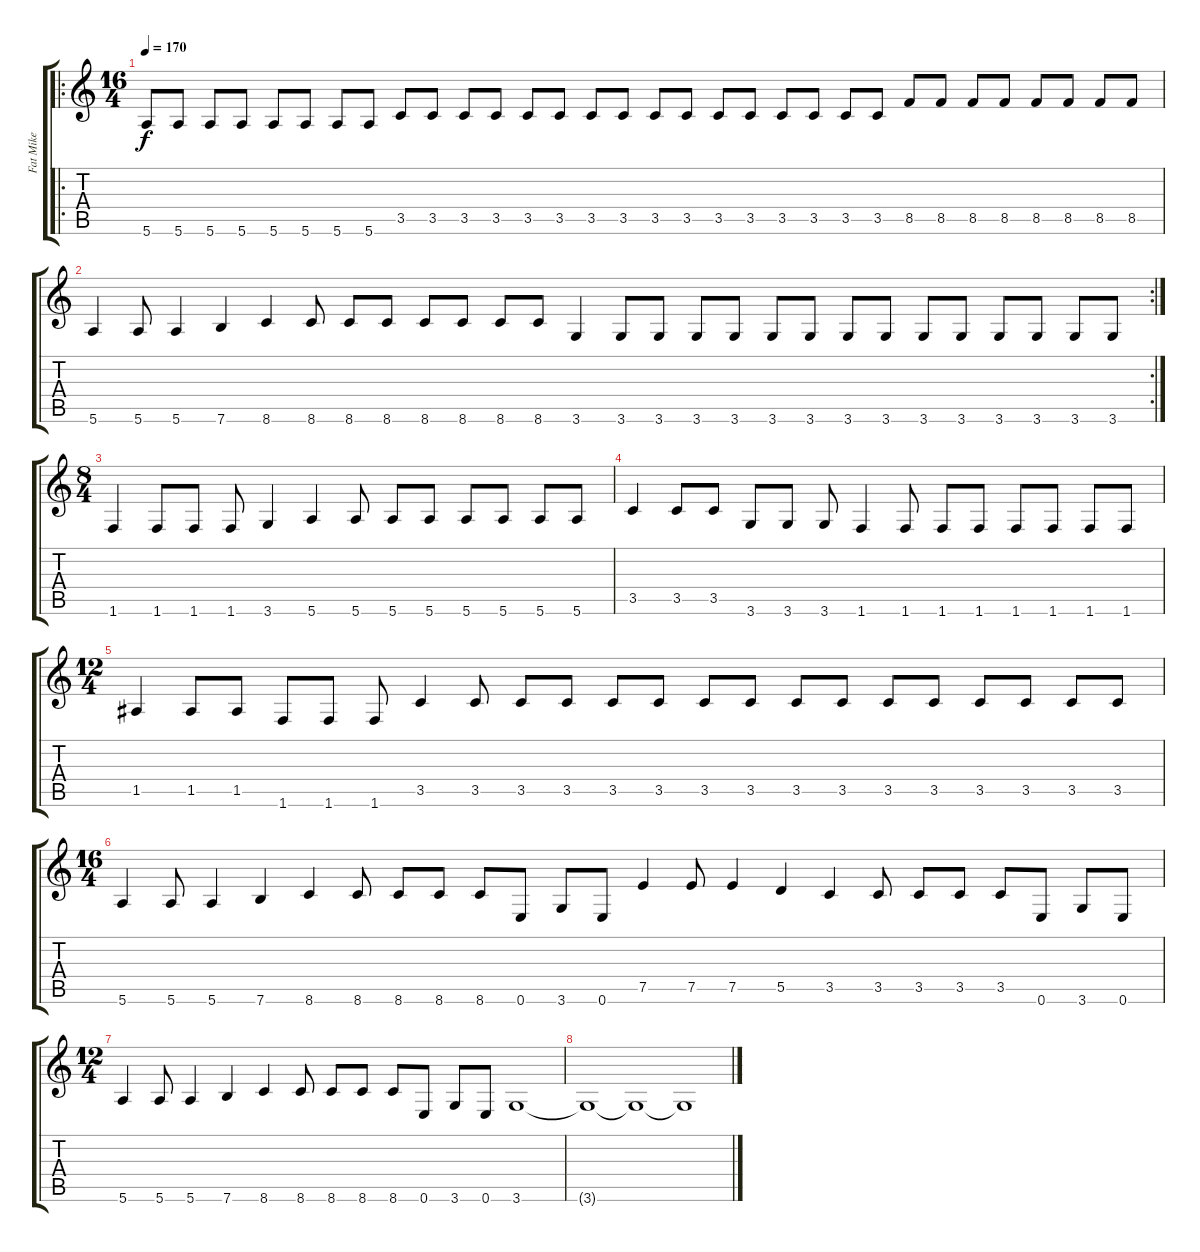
\track ("Fat Mike" "Fat Mike") {instrument electricbassfinger}
\staff {score tabs}
\tuning (E4 B3 G3 D3 A2 E2) {hide}
\ro
\ts (16 4)
\tempo 170
\clef g2
\ks c
5.6.8{dy f} 5.6.8 5.6.8 5.6.8 5.6.8 5.6.8 5.6.8 5.6.8 3.5.8 3.5.8 3.5.8 3.5.8 3.5.8 3.5.8 3.5.8 3.5.8 3.5.8 3.5.8 3.5.8 3.5.8 3.5.8 3.5.8 3.5.8 3.5.8 8.5.8 8.5.8 8.5.8 8.5.8 8.5.8 8.5.8 8.5.8 8.5.8 |
\rc 2
5.6.4 5.6.8 5.6.4 7.6.4 8.6.4 8.6.8 8.6.8 8.6.8 8.6.8 8.6.8 8.6.8 8.6.8 3.6.4 3.6.8 3.6.8 3.6.8 3.6.8 3.6.8 3.6.8 3.6.8 3.6.8 3.6.8 3.6.8 3.6.8 3.6.8 3.6.8 3.6.8 |
\ts (8 4)
1.6.4 1.6.8 1.6.8 1.6.8 3.6.4 5.6.4 5.6.8 5.6.8 5.6.8 5.6.8 5.6.8 5.6.8 5.6.8 |
3.5.4 3.5.8 3.5.8 3.6.8 3.6.8 3.6.8 1.6.4 1.6.8 1.6.8 1.6.8 1.6.8 1.6.8 1.6.8 1.6.8 |
\ts (12 4)
1.5.4 1.5.8 1.5.8 1.6.8 1.6.8 1.6.8 3.5.4 3.5.8 3.5.8 3.5.8 3.5.8 3.5.8 3.5.8 3.5.8 3.5.8 3.5.8 3.5.8 3.5.8 3.5.8 3.5.8 3.5.8 3.5.8 |
\ts (16 4)
5.6.4 5.6.8 5.6.4 7.6.4 8.6.4 8.6.8 8.6.8 8.6.8 8.6.8 0.6.8 3.6.8 0.6.8 7.5.4 7.5.8 7.5.4 5.5.4 3.5.4 3.5.8 3.5.8 3.5.8 3.5.8 0.6.8 3.6.8 0.6.8 |
\ts (12 4)
5.6.4 5.6.8 5.6.4 7.6.4 8.6.4 8.6.8 8.6.8 8.6.8 8.6.8 0.6.8 3.6.8 0.6.8 3.6.1 |
3.6{t}.1 3.6{t}.1 3.6{t}.1
